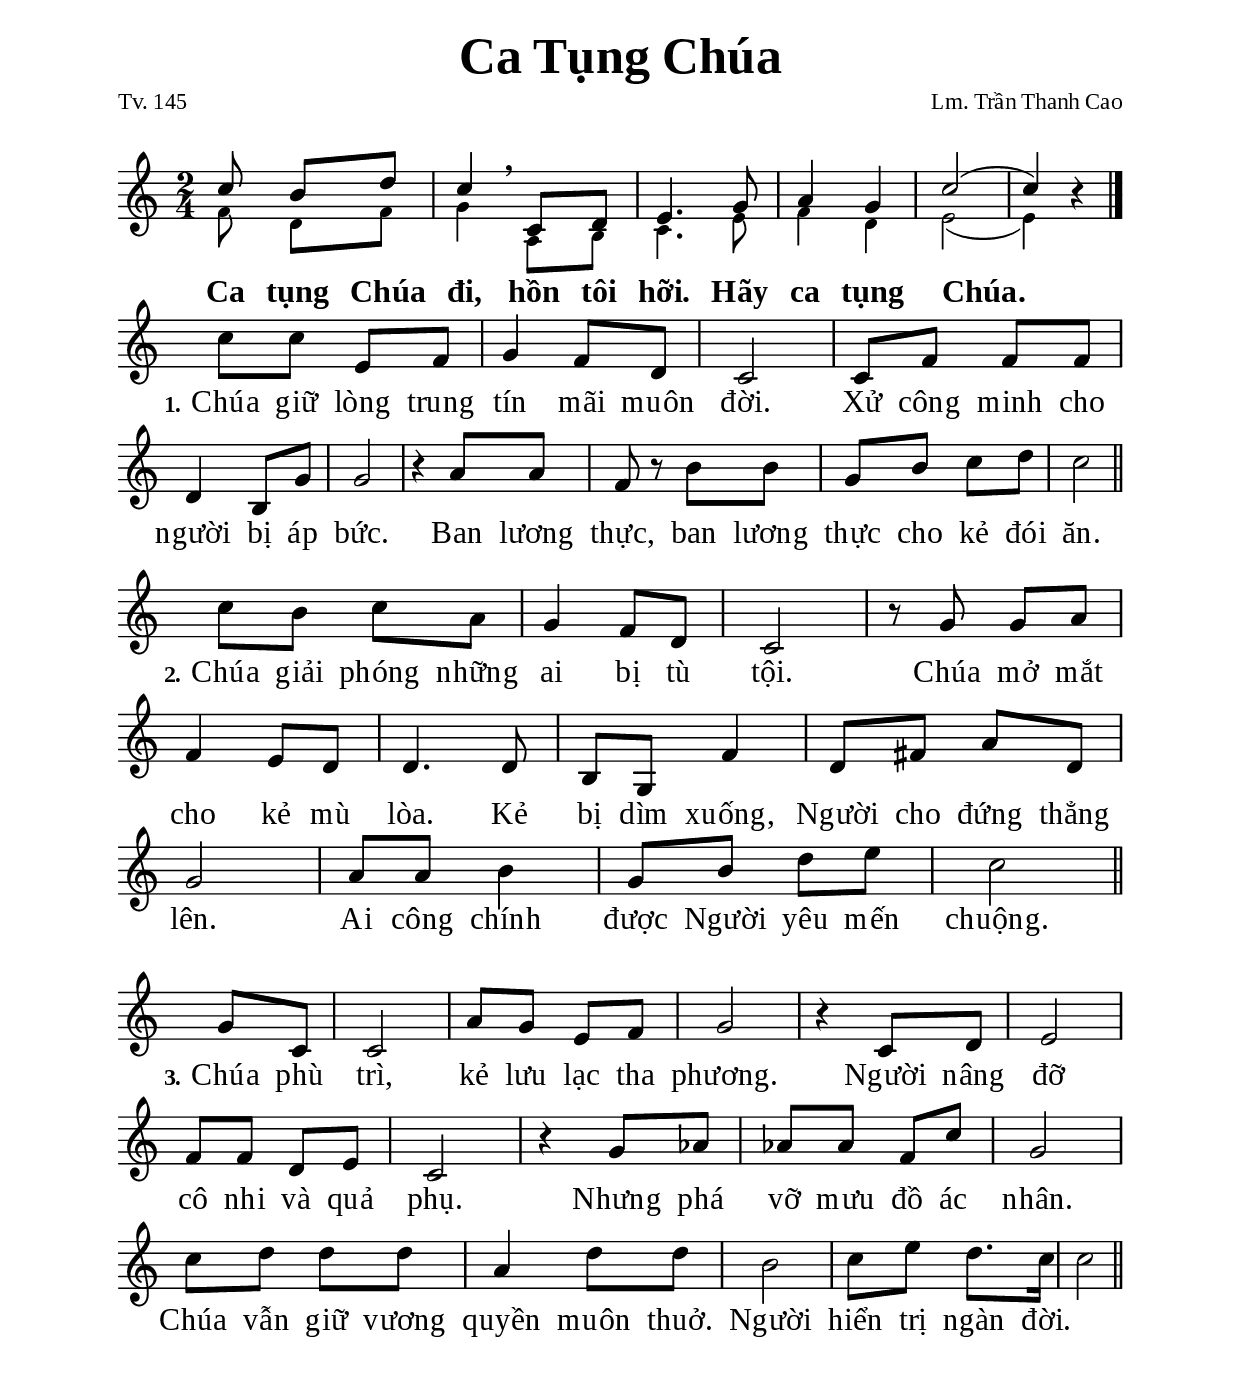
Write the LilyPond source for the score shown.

% Cài đặt chung
\version "2.20.0"
\include "english.ly"

\header {
  title = \markup { \fontsize #3 "Ca Tụng Chúa" }
  poet = "Tv. 145"
  composer = "Lm. Trần Thanh Cao"
  arranger = " "
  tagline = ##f
}

\paper {
  #(set-paper-size "a4")
  top-margin = 10\mm
  bottom-margin = 10\mm
  left-margin = 20\mm
  right-margin = 20\mm
  indent = #0
  #(define fonts
    (make-pango-font-tree
      "Liberation Serif"
      "Liberation Serif"
      "Liberation Serif"
      (/ 20 20)))
  page-count = #1
}

% Nhạc điệp khúc
nhacDiepKhucSop = \relative c'' {
  \partial 4. c8 b d |
  c4 \breathe c,8 d |
  e4. g8 |
  a4 g |
  c2 ( |
  c4) r \bar "|."
}

nhacDiepKhucBass = \relative c' {
  \partial 4. f8 d f |
  g4 a,8 b |
  c4. e8 |
  f4 d |
  e2 ( |
  e4) r
}

% Nhạc phiên khúc
nhacPhienKhucMot = \relative c'' {
  c8 c e, f |
  g4 f8 d |
  c2 |
  c8 f f f |
  d4 b8 g' |
  g2 |
  r4 a8 a |
  f r b b |
  g b c d |
  c2 \bar "||"
}

nhacPhienKhucHai = \relative c'' {
  c8 b c a |
  g4 f8 d |
  c2 |
  r8 g' g a |
  f4 e8 d |
  d4. d8 |
  b g f'4 |
  d8 fs a d, |
  g2 |
  a8 a b4 |
  g8 b d e |
  c2 \bar "||"
}

nhacPhienKhucBa = \relative c'' {
  \partial 4 g8 c, |
  c2 |
  a'8 g e f |
  g2 |
  r4 c,8 d |
  e2 |
  f8 f d e |
  c2 |
  r4 g'8 af |
  af af f c' |
  g2 |
  c8 d d d |
  a4 d8 d |
  b2 |
  c8 e d8. c16 |
  c2 \bar "||"
}

% Lời điệp khúc
loiDiepKhuc = \lyricmode {
  Ca tụng Chúa đi, hồn tôi hỡi.
  Hãy ca tụng Chúa.
}

% Lời phiên khúc
loiPhienKhucMot = \lyricmode {
  \set stanza = #"1."
  Chúa giữ lòng trung tín mãi muôn đời.
  Xử công minh cho người bị áp bức.
  Ban lương thực, ban lương thực cho kẻ đói ăn.
}

loiPhienKhucHai = \lyricmode {
  \set stanza = #"2."
  Chúa giải phóng những ai bị tù tội.
  Chúa mở mắt cho kẻ mù lòa.
  Kẻ bị dìm xuống, Người cho đứng thẳng lên.
  Ai công chính được Người yêu mến chuộng.
}

loiPhienKhucBa = \lyricmode {
  \set stanza = #"3."
  Chúa phù trì, kẻ lưu lạc tha phương.
  Người nâng đỡ cô nhi và quả phụ.
  Nhưng phá vỡ mưu đồ ác nhân.
  Chúa vẫn giữ vương quyền muôn thuở.
  Người hiển trị ngàn đời.
}

% Dàn trang
\score {
  \new ChoirStaff <<
    \new Staff = diepKhuc \with {
        \consists "Merge_rests_engraver"
        \magnifyStaff #(magstep +1)
      }
      <<
      \new Voice = beSop {
        \voiceOne \key c \major \time 2/4 \nhacDiepKhucSop
      }
      \new Voice = beBas {
        \override NoteHead.font-size = #-2
        \voiceTwo \key c \major \time 2/4 \nhacDiepKhucBass
      }
    >>
    \new Lyrics \lyricsto beSop \loiDiepKhuc
  >>
  \layout {
    ragged-last = ##f
    \override Lyrics.LyricText.font-series = #'bold
    \override Lyrics.LyricText.font-size = #+3
    \override Lyrics.LyricSpace.minimum-distance = #2.0
    \override Score.BarNumber.break-visibility = ##(#f #f #f)
    \override Score.SpacingSpanner.uniform-stretching = ##t
  }
}

\score {
  \new ChoirStaff <<
    \new Staff = phienKhuc \with {
        \magnifyStaff #(magstep +1)
      }
      <<
      \new Voice = beSop {
        \key c \major \time 2/4 \nhacPhienKhucMot
      }
    >>
    \new Lyrics \lyricsto beSop \loiPhienKhucMot
  >>
  \layout {
    \override Staff.TimeSignature.transparent = ##t
    \override Lyrics.LyricText.font-size = #+3
    \override Lyrics.LyricSpace.minimum-distance = #1.5
    \override Score.BarNumber.break-visibility = ##(#f #f #f)
    \override Score.SpacingSpanner.uniform-stretching = ##t
  }
}

\score {
  \new ChoirStaff <<
    \new Staff = phienKhuc \with {
        \magnifyStaff #(magstep +1)
      }
      <<
      \new Voice = beSop {
        \key c \major \time 2/4 \nhacPhienKhucHai
      }
    >>
    \new Lyrics \lyricsto beSop \loiPhienKhucHai
  >>
  \layout {
    \override Staff.TimeSignature.transparent = ##t
    \override Lyrics.LyricText.font-size = #+3
    \override Lyrics.LyricSpace.minimum-distance = #1.5
    \override Score.BarNumber.break-visibility = ##(#f #f #f)
    \override Score.SpacingSpanner.uniform-stretching = ##t
  }
}

\score {
  \new ChoirStaff <<
    \new Staff = phienKhuc \with {
        \magnifyStaff #(magstep +1)
      }
      <<
      \new Voice = beSop {
        \key c \major \time 2/4 \nhacPhienKhucBa
      }
    >>
    \new Lyrics \lyricsto beSop \loiPhienKhucBa
  >>
  \layout {
    \override Staff.TimeSignature.transparent = ##t
    \override Lyrics.LyricText.font-size = #+3
    \override Lyrics.LyricSpace.minimum-distance = #1.5
    \override Score.BarNumber.break-visibility = ##(#f #f #f)
    \override Score.SpacingSpanner.uniform-stretching = ##t
  }
}
